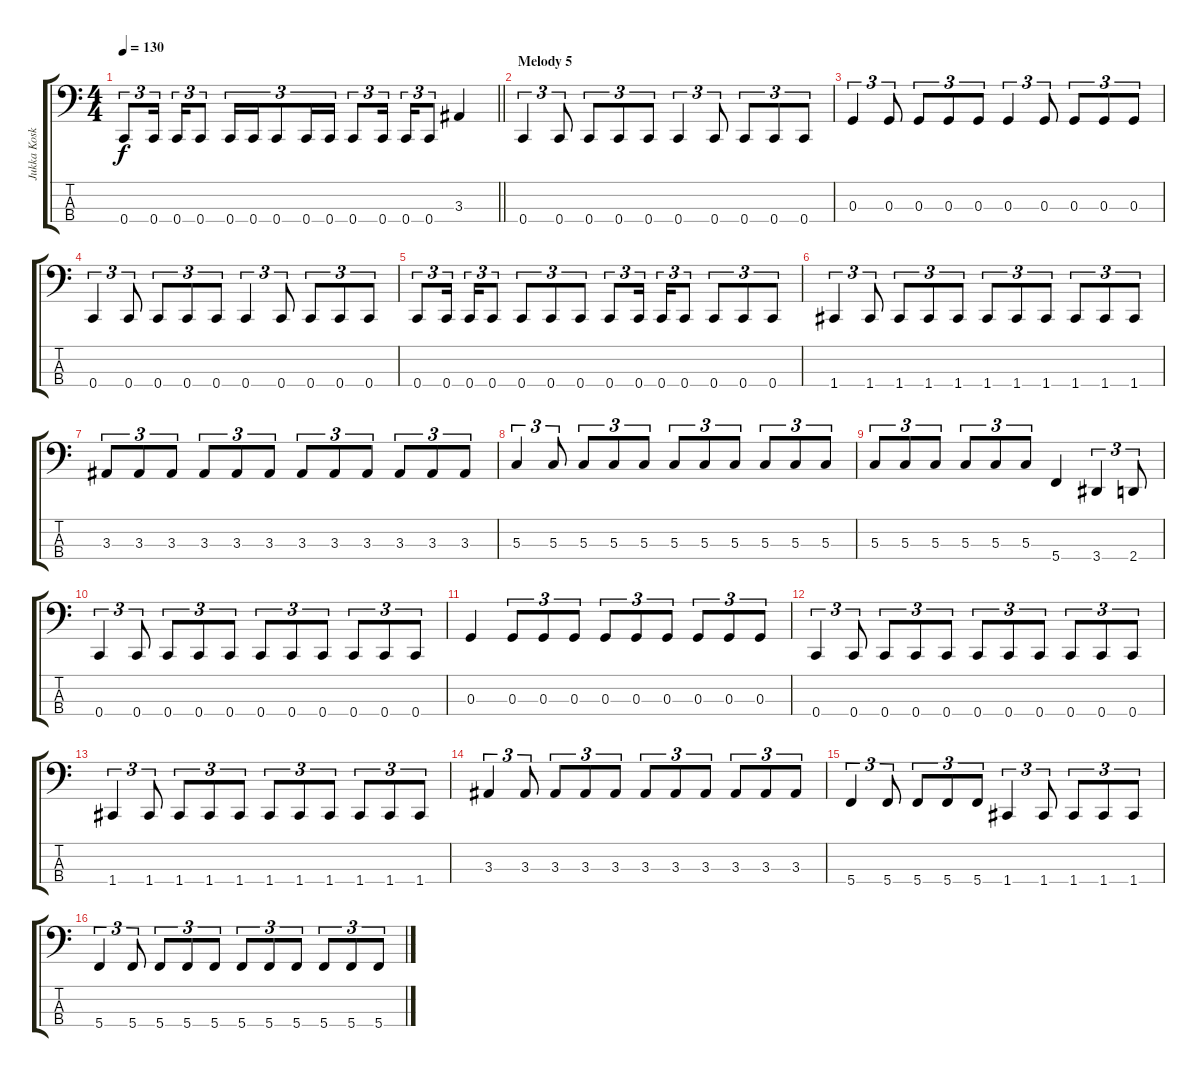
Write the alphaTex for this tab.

\track ("Jukka Koskinen" "Jukka Kosk") {instrument electricbassfinger}
\staff {score tabs}
\tuning (F2 C2 G1 C1) {hide}
\ts (4 4)
\tempo 130
\clef f4
\barLineRight lightlight
\ks c
0.4.8{tu (3 2) dy f} 0.4.16{tu (3 2) beam splitsecondary} 0.4.16{tu (3 2)} 0.4.8{tu (3 2)} 0.4.16{tu (3 2)} 0.4.16{tu (3 2)} 0.4.8{tu (3 2)} 0.4.16{tu (3 2)} 0.4.16{tu (3 2)} 0.4.8{tu (3 2)} 0.4.16{tu (3 2) beam splitsecondary} 0.4.16{tu (3 2)} 0.4.8{tu (3 2)} 3.3.4 |
\section ("" "Melody 5")
0.4.4{tu (3 2)} 0.4.8{tu (3 2)} 0.4.8{tu (3 2)} 0.4.8{tu (3 2)} 0.4.8{tu (3 2)} 0.4.4{tu (3 2)} 0.4.8{tu (3 2)} 0.4.8{tu (3 2)} 0.4.8{tu (3 2)} 0.4.8{tu (3 2)} |
0.3.4{tu (3 2)} 0.3.8{tu (3 2)} 0.3.8{tu (3 2)} 0.3.8{tu (3 2)} 0.3.8{tu (3 2)} 0.3.4{tu (3 2)} 0.3.8{tu (3 2)} 0.3.8{tu (3 2)} 0.3.8{tu (3 2)} 0.3.8{tu (3 2)} |
0.4.4{tu (3 2)} 0.4.8{tu (3 2)} 0.4.8{tu (3 2)} 0.4.8{tu (3 2)} 0.4.8{tu (3 2)} 0.4.4{tu (3 2)} 0.4.8{tu (3 2)} 0.4.8{tu (3 2)} 0.4.8{tu (3 2)} 0.4.8{tu (3 2)} |
0.4.8{tu (3 2)} 0.4.16{tu (3 2) beam splitsecondary} 0.4.16{tu (3 2)} 0.4.8{tu (3 2)} 0.4.8{tu (3 2)} 0.4.8{tu (3 2)} 0.4.8{tu (3 2)} 0.4.8{tu (3 2)} 0.4.16{tu (3 2) beam splitsecondary} 0.4.16{tu (3 2)} 0.4.8{tu (3 2)} 0.4.8{tu (3 2)} 0.4.8{tu (3 2)} 0.4.8{tu (3 2)} |
1.4.4{tu (3 2)} 1.4.8{tu (3 2)} 1.4.8{tu (3 2)} 1.4.8{tu (3 2)} 1.4.8{tu (3 2)} 1.4.8{tu (3 2)} 1.4.8{tu (3 2)} 1.4.8{tu (3 2)} 1.4.8{tu (3 2)} 1.4.8{tu (3 2)} 1.4.8{tu (3 2)} |
3.3.8{tu (3 2)} 3.3.8{tu (3 2)} 3.3.8{tu (3 2)} 3.3.8{tu (3 2)} 3.3.8{tu (3 2)} 3.3.8{tu (3 2)} 3.3.8{tu (3 2)} 3.3.8{tu (3 2)} 3.3.8{tu (3 2)} 3.3.8{tu (3 2)} 3.3.8{tu (3 2)} 3.3.8{tu (3 2)} |
5.3.4{tu (3 2)} 5.3.8{tu (3 2)} 5.3.8{tu (3 2)} 5.3.8{tu (3 2)} 5.3.8{tu (3 2)} 5.3.8{tu (3 2)} 5.3.8{tu (3 2)} 5.3.8{tu (3 2)} 5.3.8{tu (3 2)} 5.3.8{tu (3 2)} 5.3.8{tu (3 2)} |
5.3.8{tu (3 2)} 5.3.8{tu (3 2)} 5.3.8{tu (3 2)} 5.3.8{tu (3 2)} 5.3.8{tu (3 2)} 5.3.8{tu (3 2)} 5.4.4 3.4.4{tu (3 2)} 2.4.8{tu (3 2)} |
0.4.4{tu (3 2)} 0.4.8{tu (3 2)} 0.4.8{tu (3 2)} 0.4.8{tu (3 2)} 0.4.8{tu (3 2)} 0.4.8{tu (3 2)} 0.4.8{tu (3 2)} 0.4.8{tu (3 2)} 0.4.8{tu (3 2)} 0.4.8{tu (3 2)} 0.4.8{tu (3 2)} |
0.3.4 0.3.8{tu (3 2)} 0.3.8{tu (3 2)} 0.3.8{tu (3 2)} 0.3.8{tu (3 2)} 0.3.8{tu (3 2)} 0.3.8{tu (3 2)} 0.3.8{tu (3 2)} 0.3.8{tu (3 2)} 0.3.8{tu (3 2)} |
0.4.4{tu (3 2)} 0.4.8{tu (3 2)} 0.4.8{tu (3 2)} 0.4.8{tu (3 2)} 0.4.8{tu (3 2)} 0.4.8{tu (3 2)} 0.4.8{tu (3 2)} 0.4.8{tu (3 2)} 0.4.8{tu (3 2)} 0.4.8{tu (3 2)} 0.4.8{tu (3 2)} |
1.4.4{tu (3 2)} 1.4.8{tu (3 2)} 1.4.8{tu (3 2)} 1.4.8{tu (3 2)} 1.4.8{tu (3 2)} 1.4.8{tu (3 2)} 1.4.8{tu (3 2)} 1.4.8{tu (3 2)} 1.4.8{tu (3 2)} 1.4.8{tu (3 2)} 1.4.8{tu (3 2)} |
3.3.4{tu (3 2)} 3.3.8{tu (3 2)} 3.3.8{tu (3 2)} 3.3.8{tu (3 2)} 3.3.8{tu (3 2)} 3.3.8{tu (3 2)} 3.3.8{tu (3 2)} 3.3.8{tu (3 2)} 3.3.8{tu (3 2)} 3.3.8{tu (3 2)} 3.3.8{tu (3 2)} |
5.4.4{tu (3 2)} 5.4.8{tu (3 2)} 5.4.8{tu (3 2)} 5.4.8{tu (3 2)} 5.4.8{tu (3 2)} 1.4.4{tu (3 2)} 1.4.8{tu (3 2)} 1.4.8{tu (3 2)} 1.4.8{tu (3 2)} 1.4.8{tu (3 2)} |
5.4.4{tu (3 2)} 5.4.8{tu (3 2)} 5.4.8{tu (3 2)} 5.4.8{tu (3 2)} 5.4.8{tu (3 2)} 5.4.8{tu (3 2)} 5.4.8{tu (3 2)} 5.4.8{tu (3 2)} 5.4.8{tu (3 2)} 5.4.8{tu (3 2)} 5.4.8{tu (3 2)}
